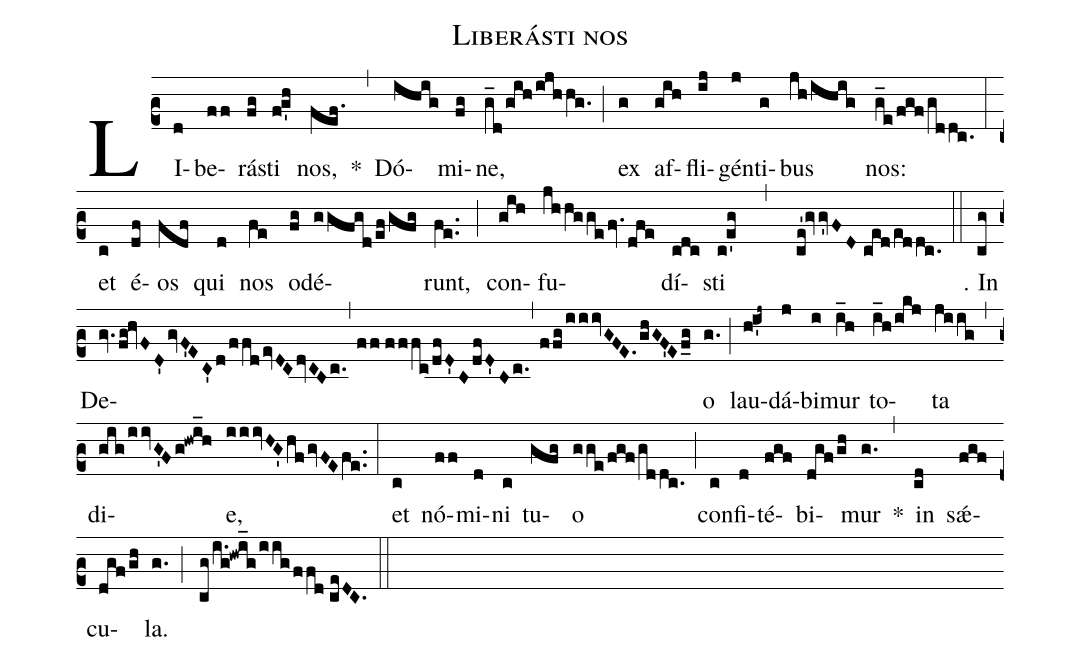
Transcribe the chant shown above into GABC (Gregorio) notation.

name:Liberásti nos;
%%
(c2) LI(d)be(ff)rá(fg)sti(f!g'h) nos,(fef.) *(,) Dó(ihig)mi(fg)ne,(g_d!/gih!/ijhhg.) (;) ex(g) af(gih)fli(ij)gén(j)ti(g)bus(jh!/ihig) nos:(g_e!/fgf!/gddc.) (:)
et(c) é(df)os(fdf) qui(d) nos(fe) o(fg)dé(ggfgd!/ef!/gfg)runt,(fe..) (;) con(gih)fu(jhhggefv.dfe)dí(cdc)sti(c!e'g,ce'!gvv'FD!//ced!/eddc.) (::)

℣. In(cg) De(gv.fg!hvFD'gvF'EC'/d!/ffdevDCdvCBc.,ff!//fffc/dfD'BdfD'Bc.,ffg!/iiivGFE.ghGF'Ef_g)o(g.) (;) lau(h!i'j~)dá(j)bi(i)mur(i_h) to(i_h!/ikj)ta(jiig) (,) di(gig!/iivG'Fg!hwi_h)e,(iiivHG'hfgvFEfe..) (:)
et(c) nó-(ff)mi(d)ni(c) tu(gfg)o(gge!/fgf!/gddc.) (;) con(c)fi(d)té(fgf)bi(dgf!/gh)mur(g.) *(,) in(cd) sǽ(fgf)cu(dgf!/gh)la.(g.!//;//cg!/i.g!hwi_g!/iig!/ffd!//ceDC.) (::)
